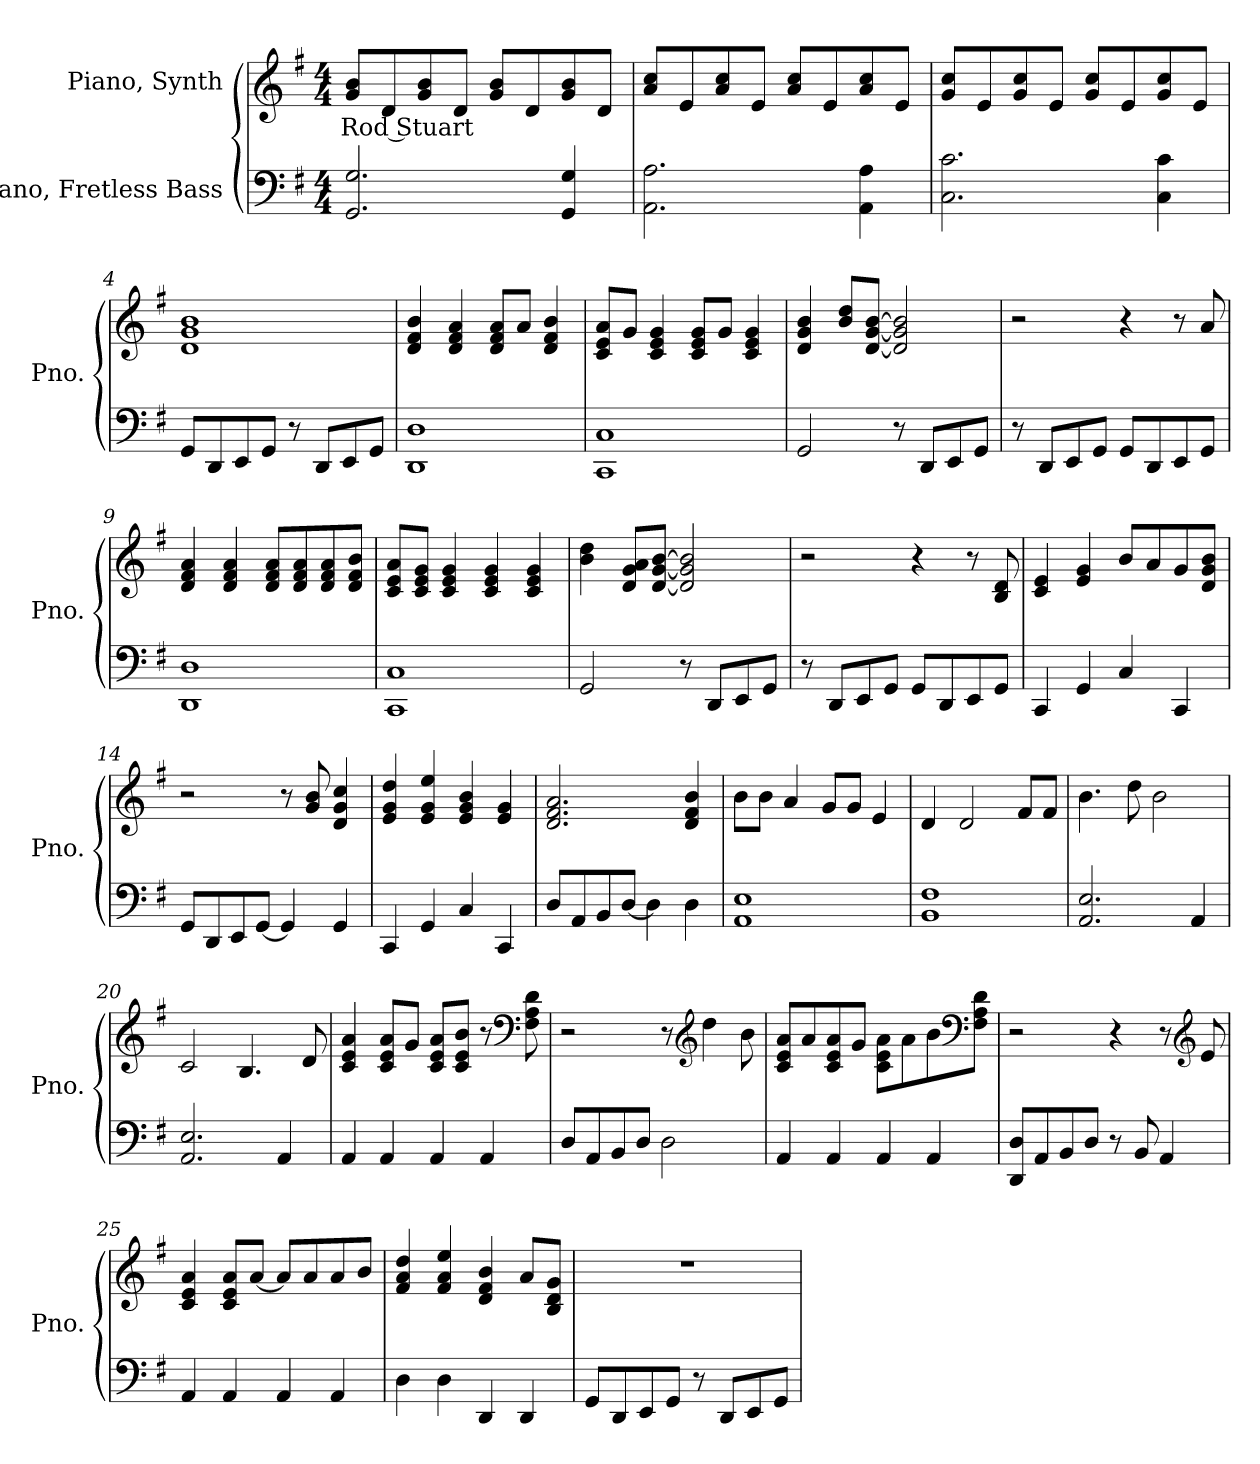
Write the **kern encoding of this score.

**kern	**kern	**text
*part2	*part1	*part1
*staff2	*staff1	*staff1
*I"Piano, Fretless Bass	*I"Piano, Synth	*
*I'Pno.	*I'Pno.	*
*clefF4	*clefG2	*
*k[f#]	*k[f#]	*
*M4/4	*M4/4	*
*MM120	*MM120	*
=1	=1	=1
!	!	!LO:LY:b
2.GG/ 2.G/	8g/ 8b/L	Rod Stuart
.	8d/	.
.	8g/ 8b/	.
.	8d/J	.
.	8g/ 8b/L	.
.	8d/	.
4GG/ 4G/	8g/ 8b/	.
.	8d/J	.
=2	=2	=2
2.AA\ 2.A\	8a/ 8cc/L	.
.	8e/	.
.	8a/ 8cc/	.
.	8e/J	.
.	8a/ 8cc/L	.
.	8e/	.
4AA\ 4A\	8a/ 8cc/	.
.	8e/J	.
=3	=3	=3
2.C\ 2.c\	8g/ 8cc/L	.
.	8e/	.
.	8g/ 8cc/	.
.	8e/J	.
.	8g/ 8cc/L	.
.	8e/	.
4C\ 4c\	8g/ 8cc/	.
.	8e/J	.
!!LO:LB:g=z
=4	=4	=4
8GG/L	1d 1g 1b	.
8DD/	.	.
8EE/	.	.
8GG/J	.	.
8r	.	.
8DD/L	.	.
8EE/	.	.
8GG/J	.	.
=5	=5	=5
1DD 1D	4d/ 4f#/ 4b/	.
.	4d/ 4f#/ 4a/	.
.	8d/ 8f#/ 8a/L	.
.	8a/J	.
.	4d/ 4f#/ 4b/	.
=6	=6	=6
1CC 1C	8c/ 8e/ 8a/L	.
.	8g/J	.
.	4c/ 4e/ 4g/	.
.	8c/ 8e/ 8g/L	.
.	8g/J	.
.	4c/ 4e/ 4g/	.
=7	=7	=7
2GG/	4d/ 4g/ 4b/	.
.	8b/ 8dd/L	.
.	[8d/ [8g/ [8b/J	.
8r	2d/] 2g/] 2b/]	.
8DD/L	.	.
8EE/	.	.
8GG/J	.	.
=8	=8	=8
8r	2r	.
8DD/L	.	.
8EE/	.	.
8GG/J	.	.
8GG/L	4r	.
8DD/	.	.
8EE/	8r	.
8GG/J	8a/	.
!!LO:LB:g=z
=9	=9	=9
1DD 1D	4d/ 4f#/ 4a/	.
.	4d/ 4f#/ 4a/	.
.	8d/ 8f#/ 8a/L	.
.	8d/ 8f#/ 8a/	.
.	8d/ 8f#/ 8a/	.
.	8d/ 8f#/ 8b/J	.
=10	=10	=10
1CC 1C	8c/ 8e/ 8a/L	.
.	8c/ 8e/ 8g/J	.
.	4c/ 4e/ 4g/	.
.	4c/ 4e/ 4g/	.
.	4c/ 4e/ 4g/	.
=11	=11	=11
2GG/	4b\ 4dd\	.
.	8d/ 8g/ 8a/L	.
.	[8d/ [8g/ [8b/J	.
8r	2d/] 2g/] 2b/]	.
8DD/L	.	.
8EE/	.	.
8GG/J	.	.
=12	=12	=12
8r	2r	.
8DD/L	.	.
8EE/	.	.
8GG/J	.	.
8GG/L	4r	.
8DD/	.	.
8EE/	8r	.
8GG/J	8B/ 8d/	.
=13	=13	=13
4CC/	4c/ 4e/	.
4GG/	4e/ 4g/	.
4C/	8b/L	.
.	8a/	.
4CC/	8g/	.
.	8d/ 8g/ 8b/J	.
!!LO:LB:g=z
=14	=14	=14
8GG/L	2r	.
8DD/	.	.
8EE/	.	.
[8GG/J	.	.
4GG/]	8r	.
.	8g/ 8b/	.
4GG/	4d/ 4g/ 4cc/	.
=15	=15	=15
4CC/	4e/ 4g/ 4dd/	.
4GG/	4e/ 4g/ 4ee/	.
4C/	4e/ 4g/ 4b/	.
4CC/	4e/ 4g/	.
=16	=16	=16
8D/L	2.d/ 2.f#/ 2.a/	.
8AA/	.	.
8BB/	.	.
[8D/J	.	.
4D\]	.	.
4D\	4d/ 4f#/ 4b/	.
=17	=17	=17
1AA 1E	8b\L	.
.	8b\J	.
.	4a/	.
.	8g/L	.
.	8g/J	.
.	4e/	.
=18	=18	=18
1BB 1F#	4d/	.
.	2d/	.
.	8f#/L	.
.	8f#/J	.
=19	=19	=19
2.AA/ 2.E/	4.b\	.
.	8dd\	.
.	2b\	.
4AA/	.	.
=20	=20	=20
2.AA/ 2.E/	2c/	.
.	4.B/	.
4AA/	.	.
.	8d/	.
!!LO:LB:g=z
=21	=21	=21
4AA/	4c/ 4e/ 4a/	.
4AA/	8c/ 8e/ 8a/L	.
.	8g/J	.
4AA/	8c/ 8e/ 8a/L	.
.	8c/ 8e/ 8b/J	.
4AA/	8r	.
*	*clefF4	*
.	8F#\ 8A\ 8d\	.
=22	=22	=22
8D/L	2r	.
8AA/	.	.
8BB/	.	.
8D/J	.	.
2D\	8r	.
*	*clefG2	*
.	4dd\	.
.	8b\	.
=23	=23	=23
4AA/	8c/ 8e/ 8a/L	.
.	8a/	.
4AA/	8c/ 8e/ 8a/	.
.	8g/J	.
4AA/	8c\ 8e\ 8a\L	.
.	8a\	.
4AA/	8b\	.
*	*clefF4	*
.	8F#\ 8A\ 8d\J	.
=24	=24	=24
8DD/ 8D/L	2r	.
8AA/	.	.
8BB/	.	.
8D/J	.	.
8r	4r	.
8BB/	.	.
4AA/	8r	.
*	*clefG2	*
.	8e/	.
!!LO:LB:g=z
=25	=25	=25
4AA/	4c/ 4e/ 4a/	.
4AA/	8c/ 8e/ 8a/L	.
.	[8a/J	.
4AA/	8a/L]	.
.	8a/	.
4AA/	8a/	.
.	8b/J	.
=26	=26	=26
4D\	4f#/ 4a/ 4dd/	.
4D\	4f#/ 4a/ 4ee/	.
4DD/	4d/ 4f#/ 4b/	.
4DD/	8a/L	.
.	8B/ 8d/ 8g/J	.
=27	=27	=27
8GG/L	1r	.
8DD/	.	.
8EE/	.	.
8GG/J	.	.
8r	.	.
8DD/L	.	.
8EE/	.	.
8GG/J	.	.
=	=	=
*-	*-	*-
